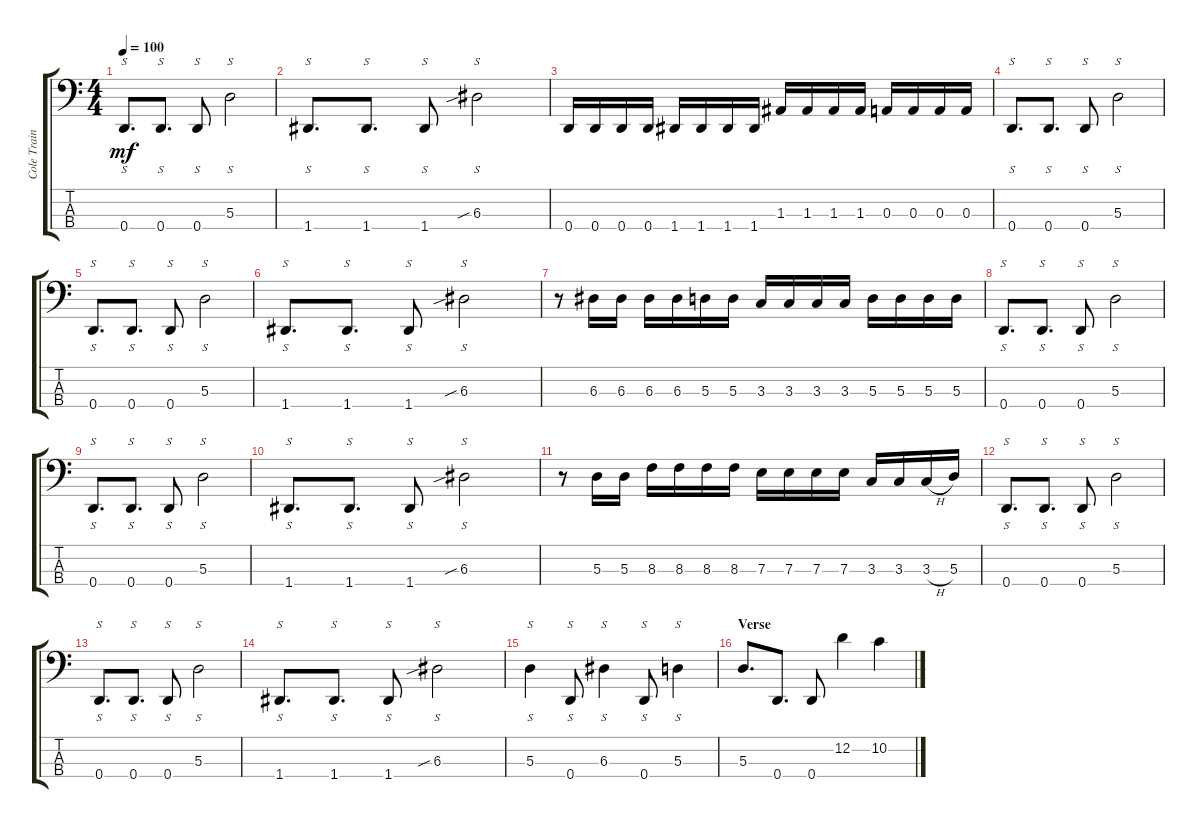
\track ("Cole Train" "Cole Train") {instrument electricbassfinger}
\staff {score tabs}
\tuning (G2 D2 A1 D1) {hide}
\ts (4 4)
\tempo 100
\clef f4
\ks c
0.4.8{s d dy mf} 0.4.8{s d} 0.4.8{s} 5.3.2{s} |
1.4.8{s d} 1.4.8{s d} 1.4.8{s} 6.3{sib}.2{s} |
0.4.16 0.4.16 0.4.16 0.4.16 1.4.16 1.4.16 1.4.16 1.4.16 1.3.16 1.3.16 1.3.16 1.3.16 0.3.16 0.3.16 0.3.16 0.3.16 |
0.4.8{s d} 0.4.8{s d} 0.4.8{s} 5.3.2{s} |
0.4.8{s d} 0.4.8{s d} 0.4.8{s} 5.3.2{s} |
1.4.8{s d} 1.4.8{s d} 1.4.8{s} 6.3{sib}.2{s} |
r.8 6.3.16 6.3.16 6.3.16 6.3.16 5.3.16 5.3.16 3.3.16 3.3.16 3.3.16 3.3.16 5.3.16 5.3.16 5.3.16 5.3.16 |
0.4.8{s d} 0.4.8{s d} 0.4.8{s} 5.3.2{s} |
0.4.8{s d} 0.4.8{s d} 0.4.8{s} 5.3.2{s} |
1.4.8{s d} 1.4.8{s d} 1.4.8{s} 6.3{sib}.2{s} |
r.8 5.3.16 5.3.16 8.3.16 8.3.16 8.3.16 8.3.16 7.3.16 7.3.16 7.3.16 7.3.16 3.3.16 3.3.16 3.3{h}.16 5.3.16 |
0.4.8{s d} 0.4.8{s d} 0.4.8{s} 5.3.2{s} |
0.4.8{s d} 0.4.8{s d} 0.4.8{s} 5.3.2{s} |
1.4.8{s d} 1.4.8{s d} 1.4.8{s} 6.3{sib}.2{s} |
5.3.4{s} 0.4.8{s} 6.3.4{s} 0.4.8{s} 5.3.4{s} |
\section ("" "Verse")
5.3.8{d} 0.4.8{d} 0.4.8 12.2.4 10.2.4
